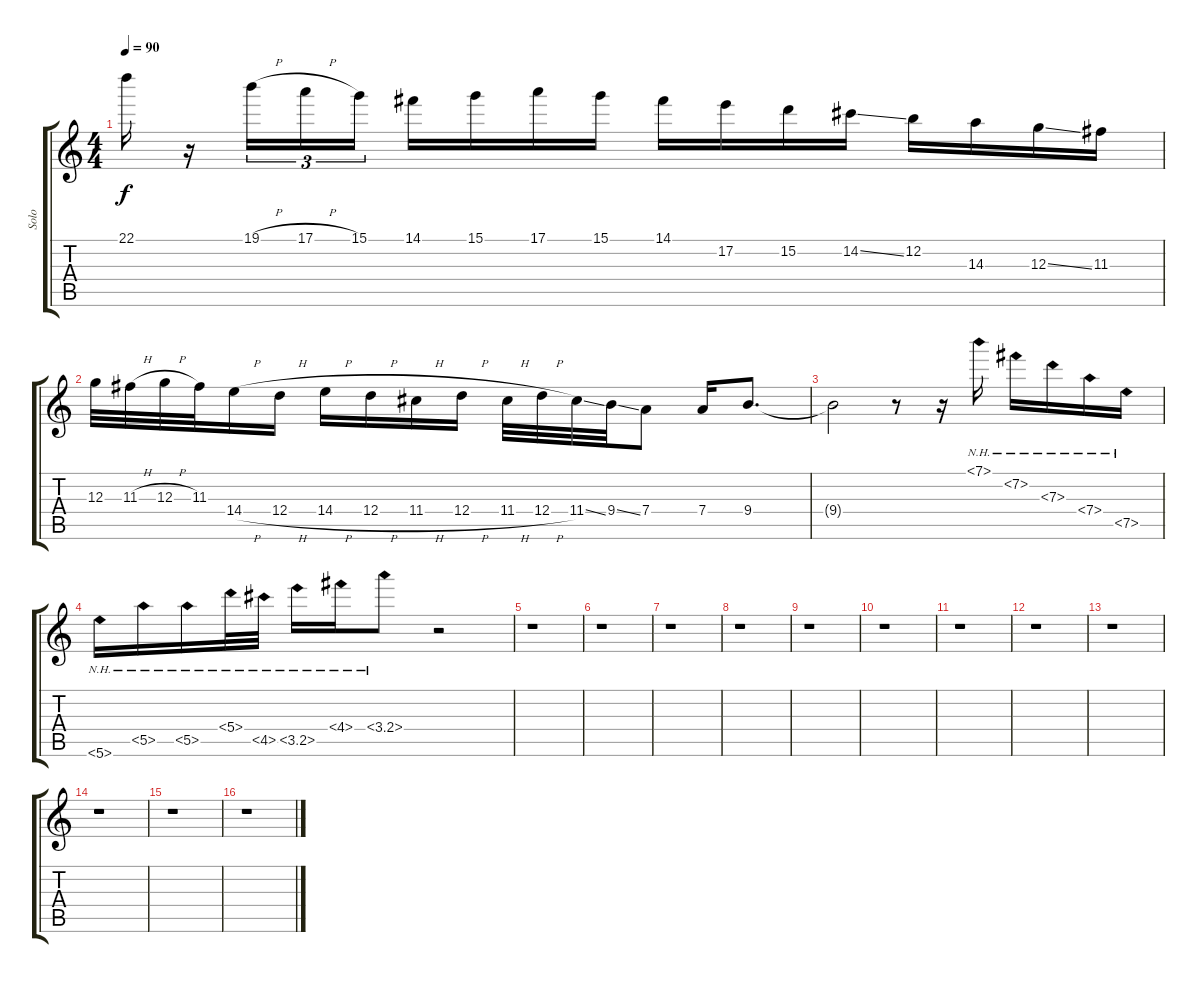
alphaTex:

\track ("Solo" "Solo") {instrument distortionguitar}
\staff {score tabs}
\tuning (E4 B3 G3 D3 A2 E2) {hide}
\ts (4 4)
\tempo 90
\clef g2
\ks c
22.1{t}.16{dy f} r.16 19.1{h}.16{tu (3 2)} 17.1{h}.16{tu (3 2)} 15.1.16{tu (3 2)} 14.1.16 15.1.16 17.1.16 15.1.16 14.1.16 17.2.16 15.2.16 14.2{ss}.16 12.2.16 14.3.16 12.3{ss}.16 11.3.16 |
12.3.32 11.3{h}.32 12.3{h}.32 11.3.32 14.4{h}.16 12.4{h}.16 14.4{h}.16 12.4{h}.16 11.4{h}.16 12.4{h}.16 11.4{h}.32 12.4{h}.32 11.4{ss}.32 9.4{ss}.32 7.4.8 7.4.16 9.4.8{d} |
9.4{t}.2 r.8 r.16 7.1{nh}.16 7.2{nh}.16 7.3{nh}.16 7.4{nh}.16 7.5{nh}.16 |
5.6{nh}.16 5.5{nh}.16 5.5{nh}.16 5.4{nh}.32 4.5{nh}.32 3.5{nh}.16 4.4{nh}.16 3.4{nh}.8 r.2 |
r.1 |
r.1 |
r.1 |
r.1 |
r.1 |
r.1 |
r.1 |
r.1 |
r.1 |
r.1 |
r.1 |
r.1
